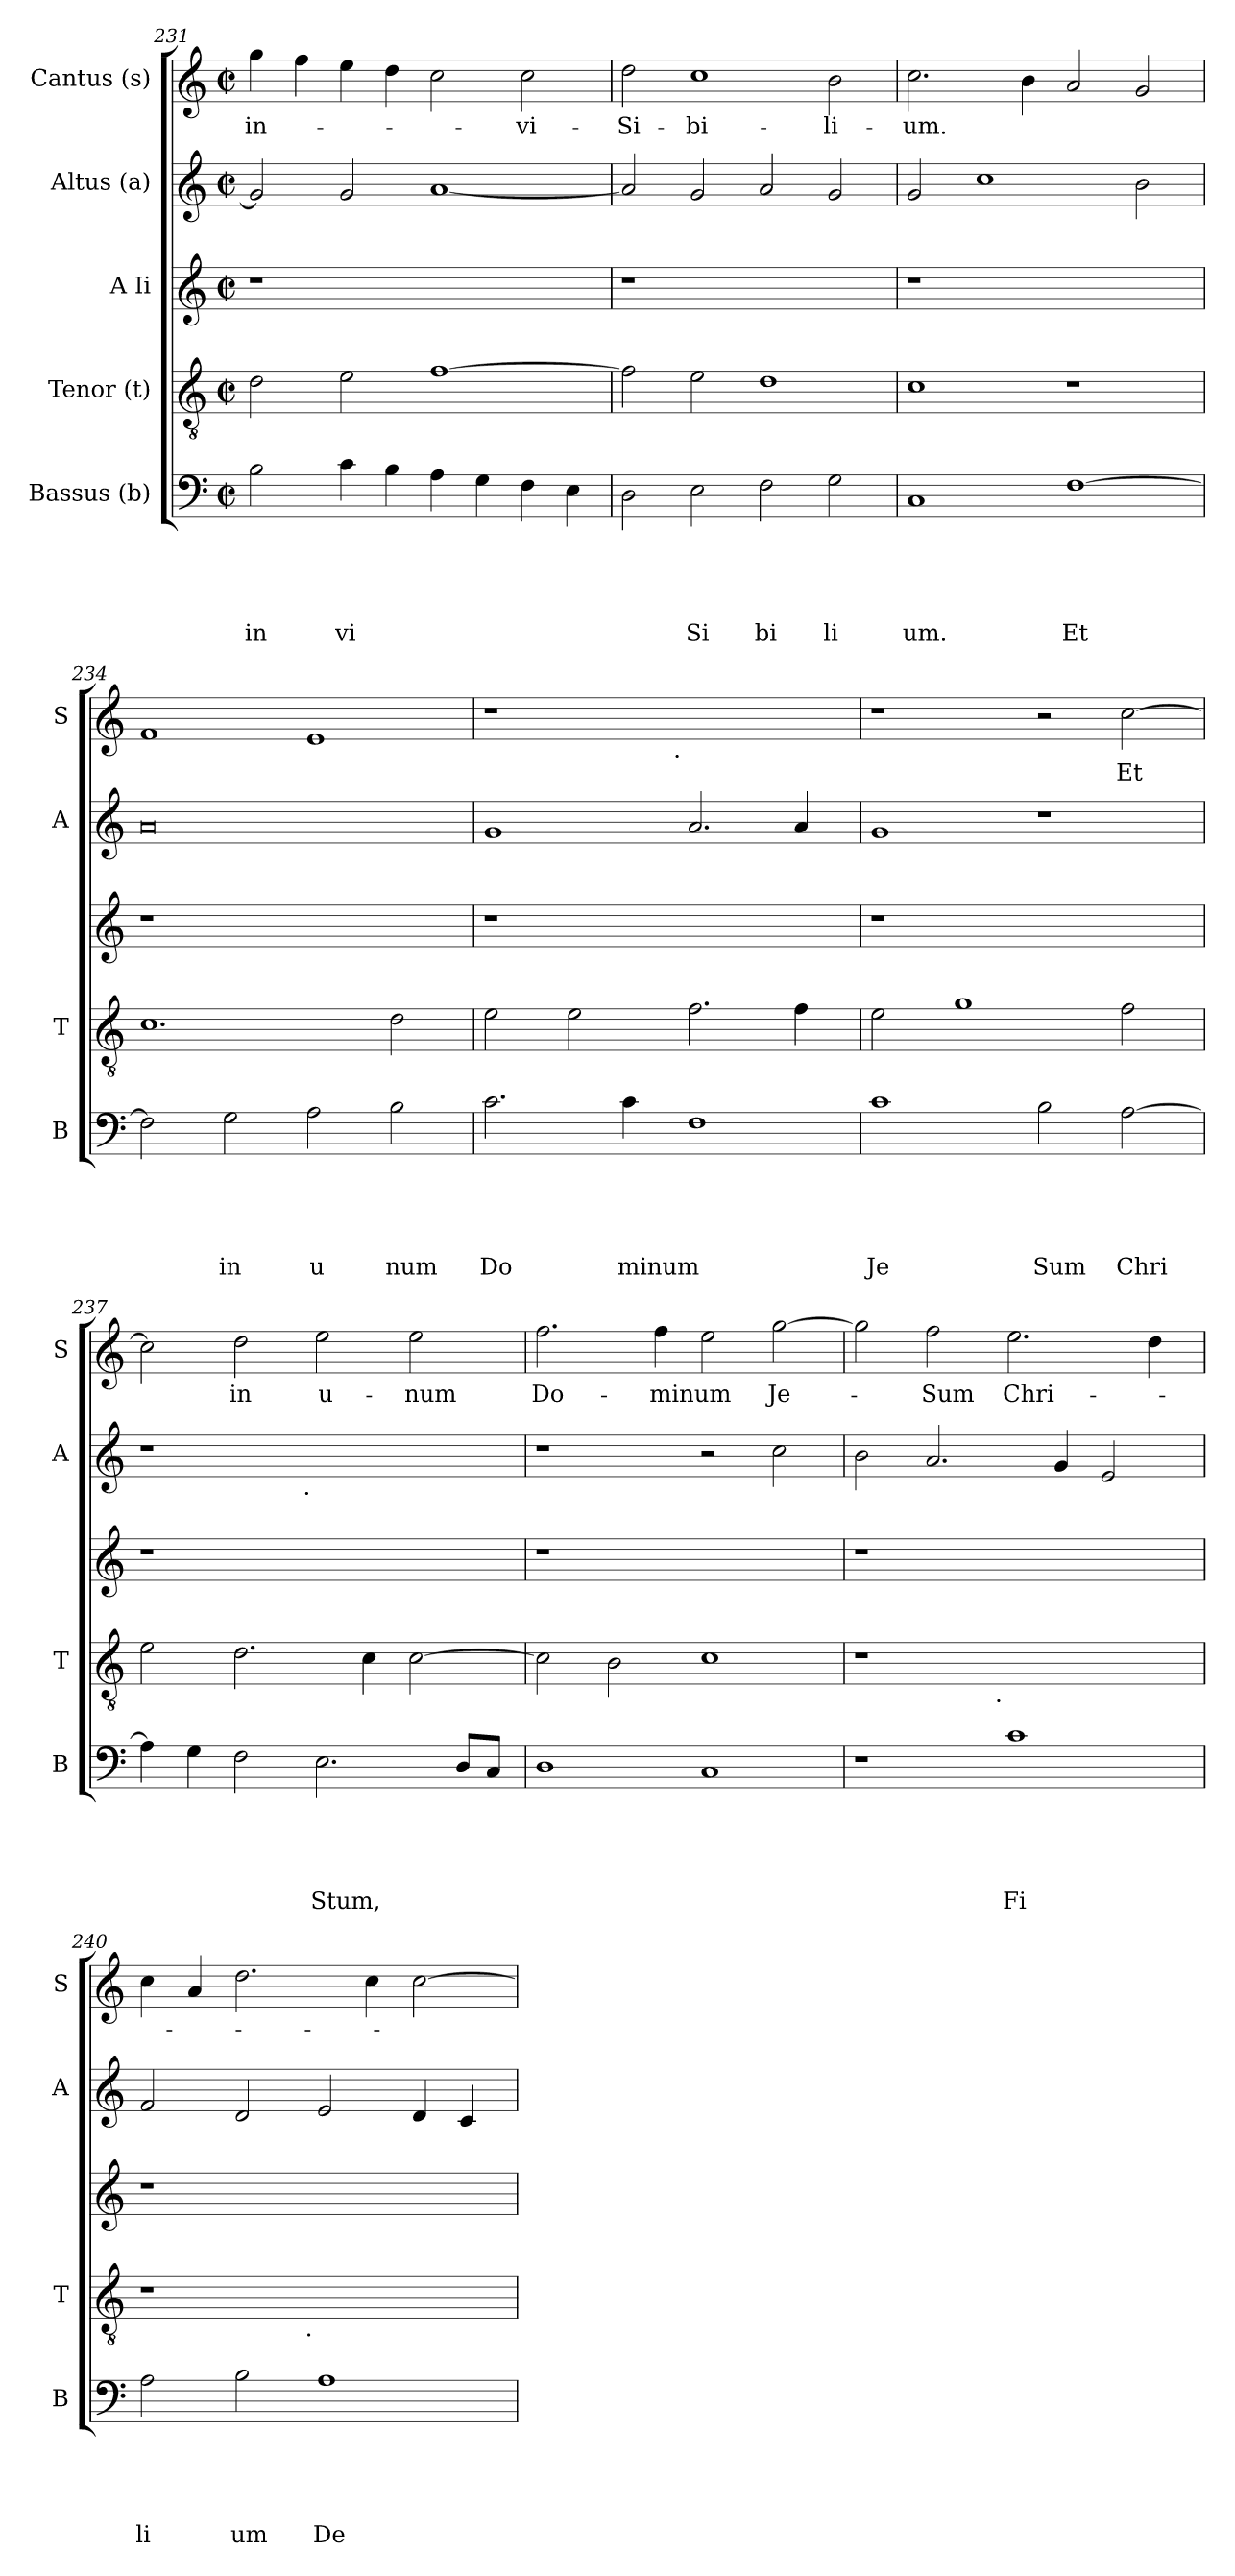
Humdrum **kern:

**kern	**text	**text	**text	**text	**text	**kern	**kern	**kern	**kern	**text
*part5	*part5	*part5	*part5	*part5	*part5	*part4	*part3	*part2	*part1	*part1
*staff5	*staff5	*staff5	*staff5	*staff5	*staff5	*staff4	*staff3	*staff2	*staff1	*staff1
*I"Bassus (b)	*	*	*	*	*	*I"Tenor (t)	*I"A Ii	*I"Altus (a)	*I"Cantus (s)	*
*I'B	*	*	*	*	*	*I'T	*	*I'A	*I'S	*
*clefF4	*	*	*	*	*	*clefGv2	*clefG2	*clefG2	*clefG2	*
*k[]	*	*	*	*	*	*k[]	*k[]	*k[]	*k[]	*
*C:	*	*	*	*	*	*C:	*C:	*C:	*C:	*
*M2/2	*	*	*	*	*	*M2/2	*M2/2	*M2/2	*M2/2	*
*met(c|)	*	*	*	*	*	*met(c|)	*met(c|)	*met(c|)	*met(c|)	*
=231	=231	=231	=231	=231	=231	=231	=231	=231	=231	=231
!	!	!	!	!	!LO:LY:b	!	!	!	!	!LO:LY:b
2B\	.	.	.	.	in	2d\	1r	2g/]	4gg\	in-
.	.	.	.	.	.	.	.	.	4ff\	.
!	!	!	!	!	!LO:LY:b	!	!	!	!	!
4c\	.	.	.	.	vi	2e\	.	2g/	4ee\	.
4B\	.	.	.	.	.	.	.	.	4dd\	.
4A\	.	.	.	.	.	[>1f	1ryy	[<1a	2cc\	.
4G\	.	.	.	.	.	.	.	.	.	.
!	!	!	!	!	!	!	!	!	!	!LO:LY:b
4F\	.	.	.	.	.	.	.	.	2cc\	-vi-
4E\	.	.	.	.	.	.	.	.	.	.
=232	=232	=232	=232	=232	=232	=232	=232	=232	=232	=232
!	!	!	!	!	!	!	!	!	!	!LO:LY:b
2D\	.	.	.	.	.	2f\]	1r	2a/]	2dd\	-Si-
!	!	!	!	!	!LO:LY:b	!	!	!	!	!LO:LY:b
2E\	.	.	.	.	Si	2e\	.	2g/	1cc	-bi-
!	!	!	!	!	!LO:LY:b	!	!	!	!	!
2F\	.	.	.	.	bi	1d	1ryy	2a/	.	.
!	!	!	!	!	!LO:LY:b	!	!	!	!	!LO:LY:b
2G\	.	.	.	.	li	.	.	2g/	2b\	-li-
=233	=233	=233	=233	=233	=233	=233	=233	=233	=233	=233
!	!	!	!	!	!LO:LY:b	!	!	!	!	!LO:LY:b
1C	.	.	.	.	um.	1c	1r	2g/	2.cc\	-um.
.	.	.	.	.	.	.	.	1cc	.	.
.	.	.	.	.	.	.	.	.	4b\	.
!	!	!	!	!	!LO:LY:b	!	!	!	!	!
[>1F	.	.	.	.	Et	1r	1ryy	.	2a/	.
.	.	.	.	.	.	.	.	2b\	2g/	.
!!LO:PB:g=z
=234	=234	=234	=234	=234	=234	=234	=234	=234	=234	=234
2F\]	.	.	.	.	.	1.c	1r	0a	1f	.
!	!	!	!	!	!LO:LY:b	!	!	!	!	!
2G\	.	.	.	.	in	.	.	.	.	.
!	!	!	!	!	!LO:LY:b	!	!	!	!	!
2A\	.	.	.	.	u	.	1ryy	.	1e	.
!	!	!	!	!	!LO:LY:b	!	!	!	!	!
2B\	.	.	.	.	num	2d\	.	.	.	.
=235	=235	=235	=235	=235	=235	=235	=235	=235	=235	=235
!	!	!	!	!	!LO:LY:b	!	!	!	!	!
*	*	*	*	*	*	*	*	*	*^	*
2.c\	.	.	.	.	Do	2e\	1r	1g	1r	2ryy	.
.	.	.	.	.	.	2e\	.	.	.	4...ryy	.
!	!	!	!	!	!LO:LY:b	!	!	!	!	!	!
4c\	.	.	.	.	minum	.	.	.	.	.	.
!	!	!	!	!	!	!	!	!	!	!LO:TX:b:t=.	!
.	.	.	.	.	.	.	.	.	.	1ryy	.
1F	.	.	.	.	.	2.f\	1ryy	2.a/	1ryy	.	.
.	.	.	.	.	.	4f\	.	4a/	.	.	.
.	.	.	.	.	.	.	.	.	.	32ryy	.
=236	=236	=236	=236	=236	=236	=236	=236	=236	=236	=236	=236
!	!	!	!	!	!LO:LY:b	!	!	!	!	!	!
*	*	*	*	*	*	*	*	*	*v	*v	*
1c	.	.	.	.	Je	2e\	1r	1g	1r	.
.	.	.	.	.	.	1g	.	.	.	.
!	!	!	!	!	!LO:LY:b	!	!	!	!	!
2B\	.	.	.	.	Sum	.	1ryy	1r	2r	.
!	!	!	!	!	!LO:LY:b	!	!	!	!	!LO:LY:b
[>2A\	.	.	.	.	Chri	2f\	.	.	[>2cc\	Et
=237	=237	=237	=237	=237	=237	=237	=237	=237	=237	=237
*	*	*	*	*	*	*	*	*^	*	*
4A\]	.	.	.	.	.	2e\	1r	1r	2ryy	2cc\]	.
4G\	.	.	.	.	.	.	.	.	.	.	.
!	!	!	!	!	!	!	!	!	!	!	!LO:LY:b
2F\	.	.	.	.	.	2.d\	.	.	4...ryy	2dd\	in
!	!	!	!	!	!	!	!	!	!LO:TX:b:t=.	!	!
.	.	.	.	.	.	.	.	.	1ryy	.	.
!	!	!	!	!	!LO:LY:b	!	!	!	!	!	!LO:LY:b
2.E\	.	.	.	.	Stum,	.	1ryy	1ryy	.	2ee\	u-
.	.	.	.	.	.	4c\	.	.	.	.	.
!	!	!	!	!	!	!	!	!	!	!	!LO:LY:b
.	.	.	.	.	.	[>2c\	.	.	.	2ee\	-num
8D/L	.	.	.	.	.	.	.	.	.	.	.
8C/J	.	.	.	.	.	.	.	.	.	.	.
.	.	.	.	.	.	.	.	.	32ryy	.	.
=238	=238	=238	=238	=238	=238	=238	=238	=238	=238	=238	=238
!	!	!	!	!	!	!	!	!	!	!	!LO:LY:b
*	*	*	*	*	*	*	*	*v	*v	*	*
1D	.	.	.	.	.	2c\]	1r	1r	2.ff\	Do-
.	.	.	.	.	.	2B\	.	.	.	.
!	!	!	!	!	!	!	!	!	!	!LO:LY:b
.	.	.	.	.	.	.	.	.	4ff\	-minum
1C	.	.	.	.	.	1c	1ryy	2r	2ee\	.
!	!	!	!	!	!	!	!	!	!	!LO:LY:b
.	.	.	.	.	.	.	.	2cc\	[>2gg\	Je-
=239	=239	=239	=239	=239	=239	=239	=239	=239	=239	=239
*	*	*	*	*	*	*^	*	*	*	*
1r	.	.	.	.	.	1r	2ryy	1r	2b\	2gg\]	.
!	!	!	!	!	!	!	!	!	!	!	!LO:LY:b
.	.	.	.	.	.	.	4...ryy	.	2.a/	2ff\	-Sum
!	!	!	!	!	!	!	!LO:TX:b:t=.	!	!	!	!
.	.	.	.	.	.	.	1ryy	.	.	.	.
!	!	!	!	!	!LO:LY:b	!	!	!	!	!	!LO:LY:b
1c	.	.	.	.	Fi	1ryy	.	1ryy	.	2.ee\	Chri-
.	.	.	.	.	.	.	.	.	4g/	.	.
.	.	.	.	.	.	.	.	.	2e/	.	.
.	.	.	.	.	.	.	.	.	.	4dd\	.
.	.	.	.	.	.	.	32ryy	.	.	.	.
!!LO:LB:g=z
=240	=240	=240	=240	=240	=240	=240	=240	=240	=240	=240	=240
!	!	!	!	!	!LO:LY:b	!	!	!	!	!	!
2A\	.	.	.	.	li	1r	2ryy	1r	2f/	4cc\	.
.	.	.	.	.	.	.	.	.	.	4a/	.
!	!	!	!	!	!LO:LY:b	!	!	!	!	!	!
2B\	.	.	.	.	um	.	4...ryy	.	2d/	2.dd\	.
!	!	!	!	!	!	!	!LO:TX:b:t=.	!	!	!	!
.	.	.	.	.	.	.	1ryy	.	.	.	.
!	!	!	!	!	!LO:LY:b	!	!	!	!	!	!
1A	.	.	.	.	De	1ryy	.	1ryy	2e/	.	.
.	.	.	.	.	.	.	.	.	.	4cc\	.
.	.	.	.	.	.	.	.	.	4d/	[>2cc\	.
.	.	.	.	.	.	.	.	.	4c/	.	.
.	.	.	.	.	.	.	32ryy	.	.	.	.
*	*	*	*	*	*	*v	*v	*	*	*	*
=	=	=	=	=	=	=	=	=	=	=
*-	*-	*-	*-	*-	*-	*-	*-	*-	*-	*-
